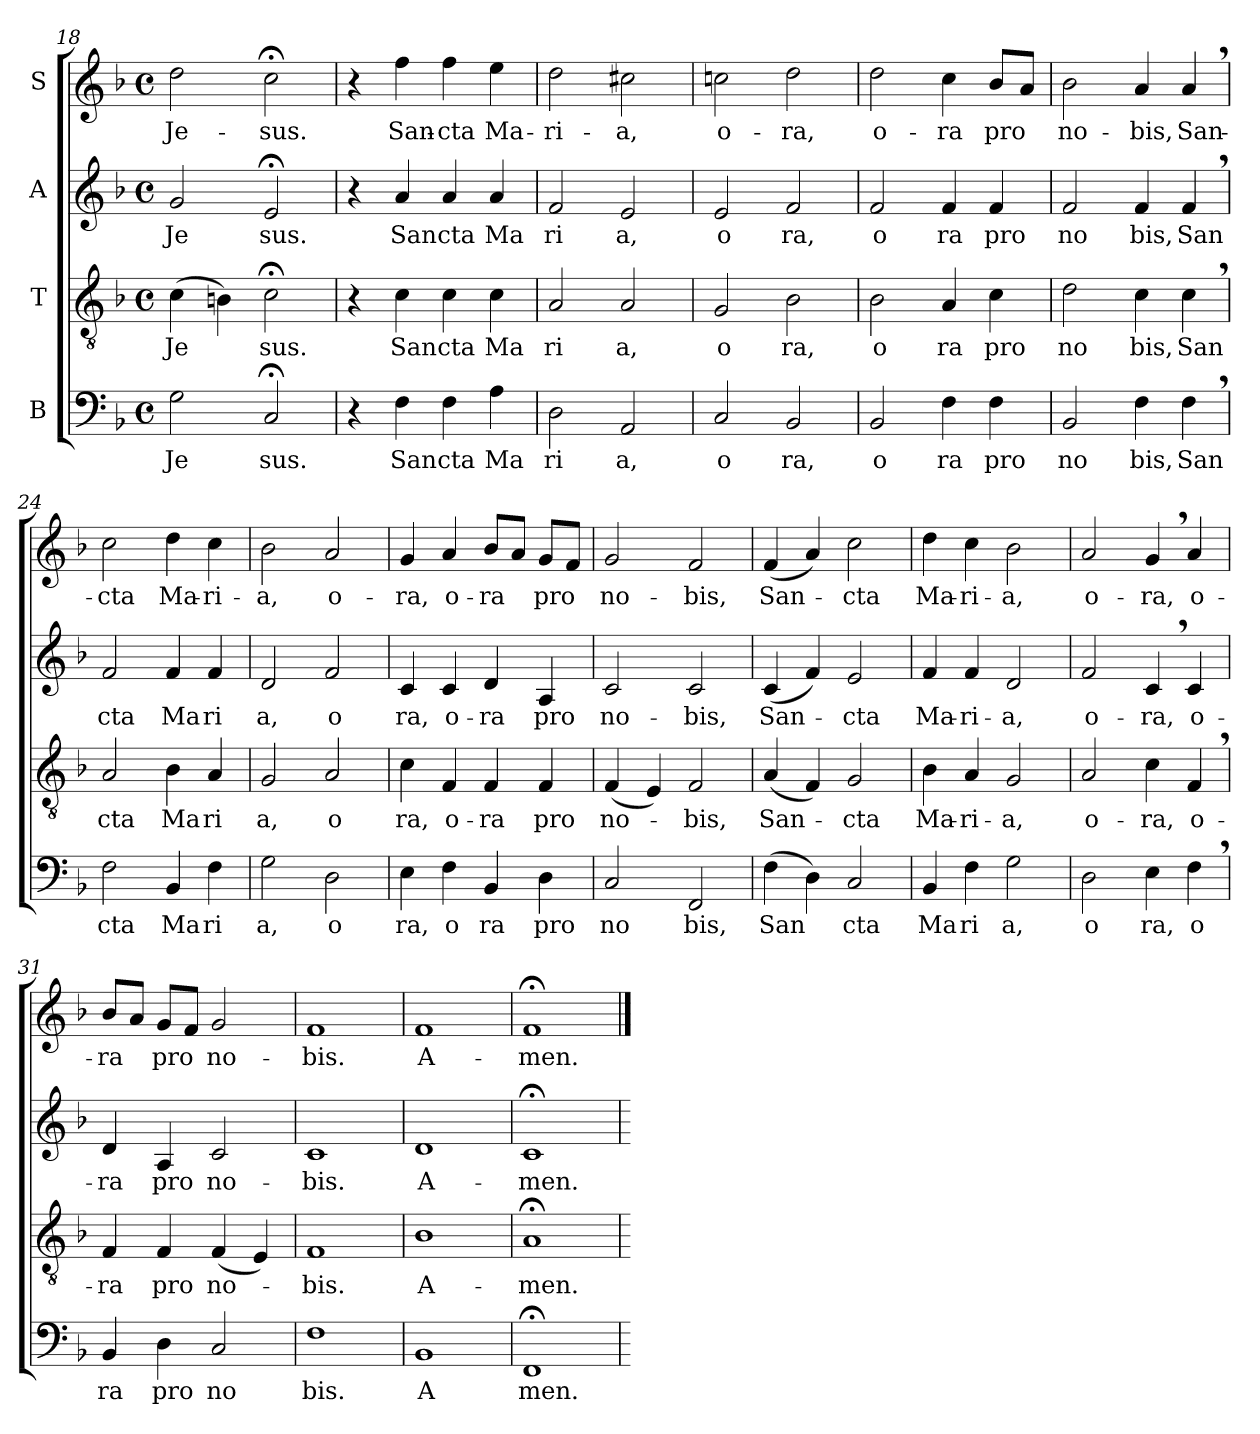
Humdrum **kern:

**kern	**text	**kern	**text	**kern	**text	**kern	**text
*part4	*part4	*part3	*part3	*part2	*part2	*part1	*part1
*staff4	*staff4	*staff3	*staff3	*staff2	*staff2	*staff1	*staff1
*I"B	*	*I"T	*	*I"A	*	*I"S	*
!!LO:LB:g=z
*clefF4	*	*clefGv2	*	*clefG2	*	*clefG2	*
*k[b-]	*	*k[b-]	*	*k[b-]	*	*k[b-]	*
*F:	*	*F:	*	*F:	*	*F:	*
*M4/4	*	*M4/4	*	*M4/4	*	*M4/4	*
*met(c)	*	*met(c)	*	*met(c)	*	*met(c)	*
=18	=18	=18	=18	=18	=18	=18	=18
!	!LO:LY:b:cj	!	!LO:LY:b:cj	!	!LO:LY:b:cj	!	!LO:LY:b:cj
2G\	Je	(>4c\	Je	2g/	Je	2dd\	Je-
.	.	4Bn\)	.	.	.	.	.
!	!LO:LY:b:cj	!	!LO:LY:b:cj	!	!LO:LY:b:cj	!	!LO:LY:b:cj
2C;</	sus.	2c;<\	sus.	2e;</	sus.	2cc;<\	-sus.
=19	=19	=19	=19	=19	=19	=19	=19
4r	.	4r	.	4r	.	4r	.
!	!LO:LY:b:cj	!	!LO:LY:b:cj	!	!LO:LY:b:cj	!	!LO:LY:b:cj
4F\	San	4c\	San	4a/	San	4ff\	San-
!	!LO:LY:b:cj	!	!LO:LY:b:cj	!	!LO:LY:b:cj	!	!LO:LY:b:cj
4F\	cta	4c\	cta	4a/	cta	4ff\	-cta
!	!LO:LY:b:cj	!	!LO:LY:b:cj	!	!LO:LY:b:cj	!	!LO:LY:b:cj
4A\	Ma	4c\	Ma	4a/	Ma	4ee\	Ma-
=20	=20	=20	=20	=20	=20	=20	=20
!	!LO:LY:b:cj	!	!LO:LY:b:cj	!	!LO:LY:b:cj	!	!LO:LY:b:cj
2D\	ri	2A/	ri	2f/	ri	2dd\	-ri-
!	!LO:LY:b:cj	!	!LO:LY:b:cj	!	!LO:LY:b:cj	!	!LO:LY:b:cj
2AA/	a,	2A/	a,	2e/	a,	2cc#X\	-a,
=21	=21	=21	=21	=21	=21	=21	=21
!	!LO:LY:b:cj	!	!LO:LY:b:cj	!	!LO:LY:b:cj	!	!LO:LY:b:cj
2C/	o	2G/	o	2e/	o	2ccn\	o-
!	!LO:LY:b:cj	!	!LO:LY:b:cj	!	!LO:LY:b:cj	!	!LO:LY:b:cj
2BB-/	ra,	2B-\	ra,	2f/	ra,	2dd\	-ra,
=22	=22	=22	=22	=22	=22	=22	=22
!	!LO:LY:b:cj	!	!LO:LY:b:cj	!	!LO:LY:b:cj	!	!LO:LY:b:cj
2BB-/	o	2B-\	o	2f/	o	2dd\	o-
!	!LO:LY:b:cj	!	!LO:LY:b:cj	!	!LO:LY:b:cj	!	!LO:LY:b:cj
4F\	ra	4A/	ra	4f/	ra	4cc\	-ra
!	!LO:LY:b:cj	!	!LO:LY:b:cj	!	!LO:LY:b:cj	!	!LO:LY:b
4F\	pro	4c\	pro	4f/	pro	8b-/L	pro
.	.	.	.	.	.	8a/J	.
=23	=23	=23	=23	=23	=23	=23	=23
!	!LO:LY:b:cj	!	!LO:LY:b:cj	!	!LO:LY:b:cj	!	!LO:LY:b:cj
2BB-/	no	2d\	no	2f/	no	2b-\	no-
!	!LO:LY:b:cj	!	!LO:LY:b:cj	!	!LO:LY:b:cj	!	!LO:LY:b:cj
4F\	bis,	4c\	bis,	4f/	bis,	4a/	-bis,
!	!LO:LY:b:cj	!	!LO:LY:b:cj	!	!LO:LY:b:cj	!	!LO:LY:b:cj
4F,>\	San	4c,>\	San	4f,>/	San	4a,>/	San-
=24	=24	=24	=24	=24	=24	=24	=24
!	!LO:LY:b:cj	!	!LO:LY:b:cj	!	!LO:LY:b:cj	!	!LO:LY:b:cj
2F\	cta	2A/	cta	2f/	cta	2cc\	-cta
!	!LO:LY:b:cj	!	!LO:LY:b:cj	!	!LO:LY:b:cj	!	!LO:LY:b:cj
4BB-/	Ma	4B-\	Ma	4f/	Ma	4dd\	Ma-
!	!LO:LY:b:cj	!	!LO:LY:b:cj	!	!LO:LY:b:cj	!	!LO:LY:b:cj
4F\	ri	4A/	ri	4f/	ri	4cc\	-ri-
=25	=25	=25	=25	=25	=25	=25	=25
!	!LO:LY:b:cj	!	!LO:LY:b:cj	!	!LO:LY:b:cj	!	!LO:LY:b:cj
2G\	a,	2G/	a,	2d/	a,	2b-\	-a,
!	!LO:LY:b:cj	!	!LO:LY:b:cj	!	!LO:LY:b:cj	!	!LO:LY:b:cj
2D\	o	2A/	o	2f/	o	2a/	o-
!!LO:LB:g=z
=26	=26	=26	=26	=26	=26	=26	=26
!	!LO:LY:b:cj	!	!LO:LY:b:cj	!	!LO:LY:b:cj	!	!LO:LY:b:cj
4E\	ra,	4c\	ra,	4c/	ra,	4g/	-ra,
!	!LO:LY:b:cj	!	!LO:LY:b:cj	!	!LO:LY:b:cj	!	!LO:LY:b:cj
4F\	o	4F/	o-	4c/	o-	4a/	o-
!	!LO:LY:b:cj	!	!LO:LY:b:cj	!	!LO:LY:b:cj	!	!LO:LY:b:cj
4BB-/	ra	4F/	-ra	4d/	-ra	8b-/L	-ra
.	.	.	.	.	.	8a/J	.
!	!LO:LY:b:cj	!	!LO:LY:b:cj	!	!LO:LY:b:cj	!	!LO:LY:b
4D\	pro	4F/	pro	4A/	pro	8g/L	pro
.	.	.	.	.	.	8f/J	.
=27	=27	=27	=27	=27	=27	=27	=27
!	!LO:LY:b:cj	!	!LO:LY:b:cj	!	!LO:LY:b:cj	!	!LO:LY:b:cj
2C/	no	(<4F/	no-	2c/	no-	2g/	no-
.	.	4E/)	.	.	.	.	.
!	!LO:LY:b:cj	!	!LO:LY:b:cj	!	!LO:LY:b:cj	!	!LO:LY:b:cj
2FF/	bis,	2F/	-bis,	2c/	-bis,	2f/	-bis,
=28	=28	=28	=28	=28	=28	=28	=28
!	!LO:LY:b	!	!LO:LY:b	!	!LO:LY:b	!	!LO:LY:b
(>4F\	San	(<4A/	San-	(<4c/	San-	(<4f/	San-
4D\)	.	4F/)	.	4f/)	.	4a/)	.
!	!LO:LY:b:cj	!	!LO:LY:b:cj	!	!LO:LY:b:cj	!	!LO:LY:b:cj
2C/	cta	2G/	-cta	2e/	-cta	2cc\	-cta
=29	=29	=29	=29	=29	=29	=29	=29
!	!LO:LY:b:cj	!	!LO:LY:b:cj	!	!LO:LY:b:cj	!	!LO:LY:b:cj
4BB-/	Ma	4B-\	Ma-	4f/	Ma-	4dd\	Ma-
!	!LO:LY:b:cj	!	!LO:LY:b:cj	!	!LO:LY:b:cj	!	!LO:LY:b:cj
4F\	ri	4A/	-ri-	4f/	-ri-	4cc\	-ri-
!	!LO:LY:b:cj	!	!LO:LY:b:cj	!	!LO:LY:b:cj	!	!LO:LY:b:cj
2G\	a,	2G/	-a,	2d/	-a,	2b-\	-a,
=30	=30	=30	=30	=30	=30	=30	=30
!	!LO:LY:b:cj	!	!LO:LY:b:cj	!	!LO:LY:b:cj	!	!LO:LY:b:cj
2D\	o	2A/	o-	2f/	o-	2a/	o-
!	!LO:LY:b:cj	!	!LO:LY:b:cj	!	!LO:LY:b:cj	!	!LO:LY:b:cj
4E\	ra,	4c\	-ra,	4c,>/	-ra,	4g,>/	-ra,
!	!LO:LY:b:cj	!	!LO:LY:b:cj	!	!LO:LY:b:cj	!	!LO:LY:b:cj
4F,>\	o	4F,>/	o-	4c/	o-	4a/	o-
=31	=31	=31	=31	=31	=31	=31	=31
!	!LO:LY:b:cj	!	!LO:LY:b:cj	!	!LO:LY:b:cj	!	!LO:LY:b:cj
4BB-/	ra	4F/	-ra	4d/	-ra	8b-/L	-ra
.	.	.	.	.	.	8a/J	.
!	!LO:LY:b:cj	!	!LO:LY:b:cj	!	!LO:LY:b:cj	!	!LO:LY:b
4D\	pro	4F/	pro	4A/	pro	8g/L	pro
.	.	.	.	.	.	8f/J	.
!	!LO:LY:b:cj	!	!LO:LY:b:cj	!	!LO:LY:b:cj	!	!LO:LY:b:cj
2C/	no	(<4F/	no-	2c/	no-	2g/	no-
.	.	4E/)	.	.	.	.	.
=32	=32	=32	=32	=32	=32	=32	=32
!	!LO:LY:b:cj	!	!LO:LY:b:cj	!	!LO:LY:b:cj	!	!LO:LY:b:cj
1F	bis.	1F	-bis.	1c	-bis.	1f	-bis.
=33	=33	=33	=33	=33	=33	=33	=33
!	!LO:LY:b:cj	!	!LO:LY:b:cj	!	!LO:LY:b:cj	!	!LO:LY:b:cj
1BB-	A	1B-	A-	1d	A-	1f	A-
=34	=34	=34	=34	=34	=34	=34	=34
!	!LO:LY:b:cj	!	!LO:LY:b:cj	!	!LO:LY:b:cj	!	!LO:LY:b:cj
1FF;<	men.	1A;<	-men.	1c;<	-men.	1f;<	-men.
=	==	=	==	=	==	==	==
*-	*-	*-	*-	*-	*-	*-	*-
